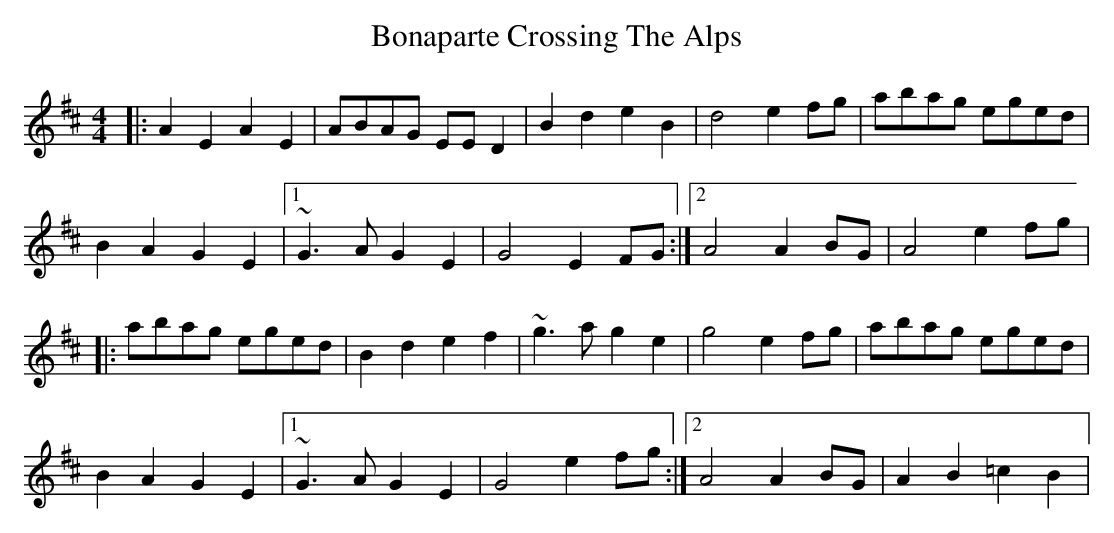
X:1
T: Bonaparte Crossing The Alps
M: 4/4
L: 1/8
K: Amix
|: A2E2 A2E2 | ABAG EE D2 | B2 d2 e2B2 | d4 e2fg | abag eged |
B2A2 G2E2 |1 ~G3A G2E2 | G4 E2FG :|2 A4A2BG | A4 e2fg |
|: abag eged | B2d2 e2f2 | ~g3a g2e2 | g4 e2fg| abag eged |
B2A2 G2E2 |1 ~G3A G2E2 | G4 e2fg :|2 A4A2 BG | A2B2 =c2B2 |
